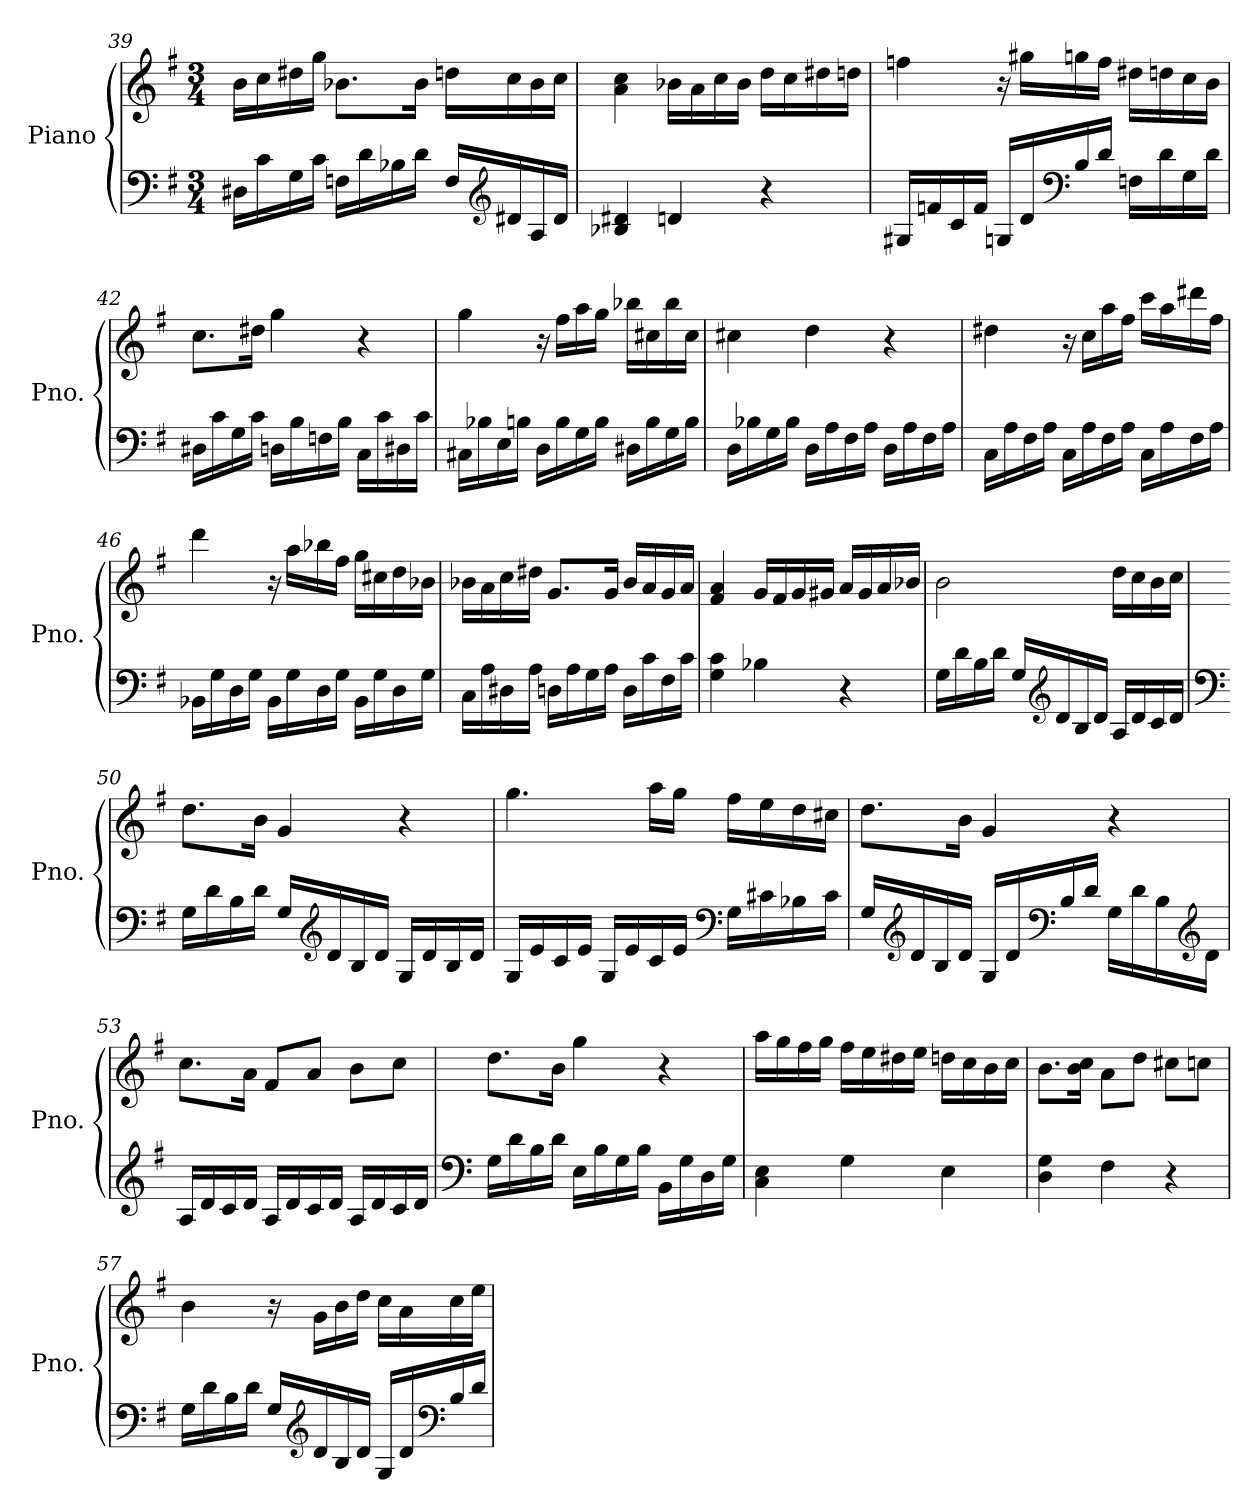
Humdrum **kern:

**kern	**kern
*part2	*part1
*staff2	*staff1
*I"Piano	*I"Piano
*I'Pno.	*I'Pno.
!!LO:LB:g=z
*clefF4	*clefG2
*k[f#]	*k[f#]
*M3/4	*M3/4
=39	=39
16D#X\LL	16b\LL
16c\	16cc\
16G\	16dd#X\
16c\JJ	16gg\JJ
16Fn\LL	8.b-X\L
16d\	.
16B-X\	.
16d\JJ	16b-\Jk
16F/LL	16ddn\LL
*clefG2	*
16d#X/	16cc\
16A/	16b-\
16d#/JJ	16cc\JJ
=40	=40
4B-X/ 4d#X/	4a\ 4cc\
4dn/	16b-X\LL
.	16a\
.	16cc\
.	16b-\JJ
4r	16dd\LL
.	16cc\
.	16dd#X\
.	16ddn\JJ
!!LO:LB:g=z
=41	=41
16G#X/LL	4ffn\
16fn/	.
16c/	.
16f/JJ	.
16Gn/LL	16r
16d/	16gg#X\LL
*clefF4	*
16B/	16ggn\
16d/JJ	16ff\JJ
16Fn\LL	16dd#X\LL
16d\	16ddn\
16G\	16cc\
16d\JJ	16b\JJ
=42	=42
16D#X\LL	8.cc\L
16c\	.
16G\	.
16c\JJ	16dd#X\Jk
16Dn\LL	4gg\
16B\	.
16Fn\	.
16B\JJ	.
16C\LL	4r
16c\	.
16D#X\	.
16c\JJ	.
!!LO:LB:g=z
=43	=43
16C#X\LL	4gg\
16B-X\	.
16E\	.
16Bn\JJ	.
16D\LL	16r
16B\	16ff#\LL
16G\	16aa\
16B\JJ	16gg\JJ
16D#X\LL	16bb-X\LL
16B\	16cc#X\
16G\	16bb-\
16B\JJ	16cc#\JJ
=44	=44
16D\LL	4cc#X\
16B-X\	.
16G\	.
16B-\JJ	.
16D\LL	4dd\
16A\	.
16F#\	.
16A\JJ	.
16D\LL	4r
16A\	.
16F#\	.
16A\JJ	.
=45	=45
16C\LL	4dd#X\
16A\	.
16F#\	.
16A\JJ	.
16C\LL	16r
16A\	16cc\LL
16F#\	16aa\
16A\JJ	16ff#\JJ
16C\LL	16ccc\LL
16A\	16aa\
16F#\	16ddd#X\
16A\JJ	16ff#\JJ
!!LO:PB:g=z
=46	=46
16BB-X\LL	4ddd\
16G\	.
16D\	.
16G\JJ	.
16BB-\LL	16r
16G\	16aa\LL
16D\	16bb-X\
16G\JJ	16ff#\JJ
16BB-\LL	16gg\LL
16G\	16cc#X\
16D\	16dd\
16G\JJ	16b-X\JJ
=47	=47
16C\LL	16b-X\LL
16A\	16a\
16D#X\	16cc\
16A\JJ	16dd#X\JJ
16Dn\LL	8.g/L
16A\	.
16G\	.
16A\JJ	16g/Jk
16D\LL	16b-/LL
16c\	16a/
16F#\	16g/
16c\JJ	16a/JJ
=48	=48
4G\ 4c\	4f#/ 4a/
4B-X\	16g/LL
.	16f#/
.	16g/
.	16g#X/JJ
4r	16a/LL
.	16g#/
.	16a/
.	16b-X/JJ
!!LO:LB:g=z
=49	=49
16G\LL	2b\
16d\	.
16B\	.
16d\JJ	.
16G/LL	.
*clefG2	*
16d/	.
16B/	.
16d/JJ	.
16A/LL	16dd\LL
16d/	16cc\
16c/	16b\
16d/JJ	16cc\JJ
=50	=50
*clefF4	*
16G\LL	8.dd\L
16d\	.
16B\	.
16d\JJ	16b\Jk
16G/LL	4g/
*clefG2	*
16d/	.
16B/	.
16d/JJ	.
16G/LL	4r
16d/	.
16B/	.
16d/JJ	.
!!LO:LB:g=z
=51	=51
16G/LL	4.gg\
16e/	.
16c/	.
16e/JJ	.
16G/LL	.
16e/	.
16c/	16aa\LL
16e/JJ	16gg\JJ
*clefF4	*
16G\LL	16ff#\LL
16c#X\	16ee\
16B-X\	16dd\
16c#\JJ	16cc#X\JJ
=52	=52
16G/LL	8.dd\L
*clefG2	*
16d/	.
16B/	.
16d/JJ	16b\Jk
16G/LL	4g/
16d/	.
*clefF4	*
16B/	.
16d/JJ	.
16G\LL	4r
16d\	.
16B\	.
*clefG2	*
16d\JJ	.
!!LO:LB:g=z
=53	=53
16A/LL	8.cc\L
16d/	.
16c/	.
16d/JJ	16a\Jk
16A/LL	8f#/L
16d/	.
16c/	8a/J
16d/JJ	.
16A/LL	8b\L
16d/	.
16c/	8cc\J
16d/JJ	.
=54	=54
*clefF4	*
16G\LL	8.dd\L
16d\	.
16B\	.
16d\JJ	16b\Jk
16E\LL	4gg\
16B\	.
16G\	.
16B\JJ	.
16BB\LL	4r
16G\	.
16D\	.
16G\JJ	.
=55	=55
4C\ 4E\	16aa\LL
.	16gg\
.	16ff#\
.	16gg\JJ
4G\	16ff#\LL
.	16ee\
.	16dd#X\
.	16ee\JJ
4E\	16ddn\LL
.	16cc\
.	16b\
.	16cc\JJ
!!LO:LB:g=z
=56	=56
4D\ 4G\	8.b\L
.	16b\ 16cc\Jk
4F#\	8a\L
.	8dd\J
4r	8cc#X\L
.	8ccn\J
=57	=57
16G\LL	4b\
16d\	.
16B\	.
16d\JJ	.
16G/LL	16r
*clefG2	*
16d/	16g\LL
16B/	16b\
16d/JJ	16dd\JJ
16G/LL	16cc\LL
16d/	16a\
*clefF4	*
16B/	16cc\
16d/JJ	16ee\JJ
=	=
*-	*-
